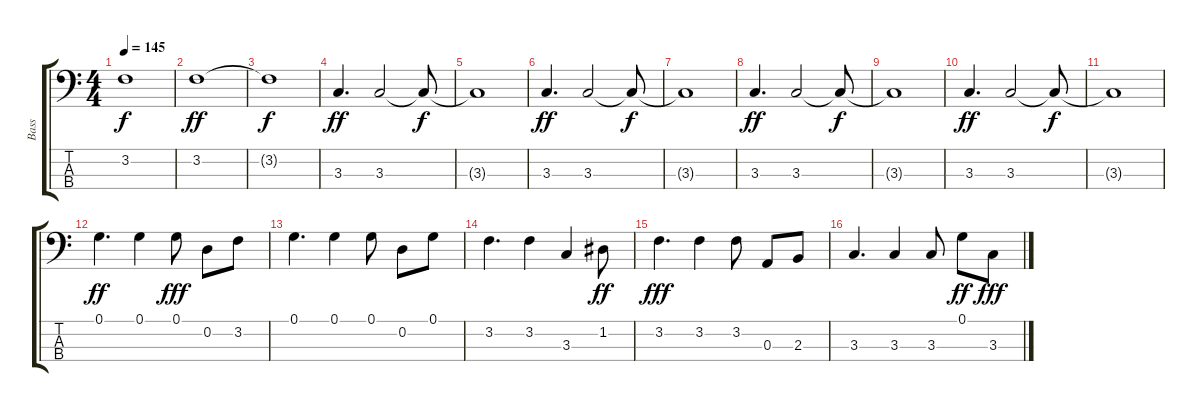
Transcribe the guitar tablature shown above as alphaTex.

\track ("Bass" "Bass") {instrument electricbassfinger}
\staff {score tabs}
\tuning (G2 D2 A1 E1) {hide}
\ts (4 4)
\tempo 145
\clef f4
\ks c
3.2{t}.1{dy f} |
3.2.1{dy ff} |
3.2{t}.1{dy f} |
3.3.4{d dy ff} 3.3.2 3.3{t}.8{dy f} |
3.3{t}.1 |
3.3.4{d dy ff} 3.3.2 3.3{t}.8{dy f} |
3.3{t}.1 |
3.3.4{d dy ff} 3.3.2 3.3{t}.8{dy f} |
3.3{t}.1 |
3.3.4{d dy ff} 3.3.2 3.3{t}.8{dy f} |
3.3{t}.1 |
0.1.4{d dy ff} 0.1.4 0.1.8{dy fff} 0.2.8 3.2.8 |
0.1.4{d} 0.1.4 0.1.8 0.2.8 0.1.8 |
3.2.4{d} 3.2.4 3.3.4 1.2.8{dy ff} |
3.2.4{d dy fff} 3.2.4 3.2.8 0.3.8 2.3.8 |
3.3.4{d} 3.3.4 3.3.8 0.1.8{dy ff} 3.3.8{dy fff}
